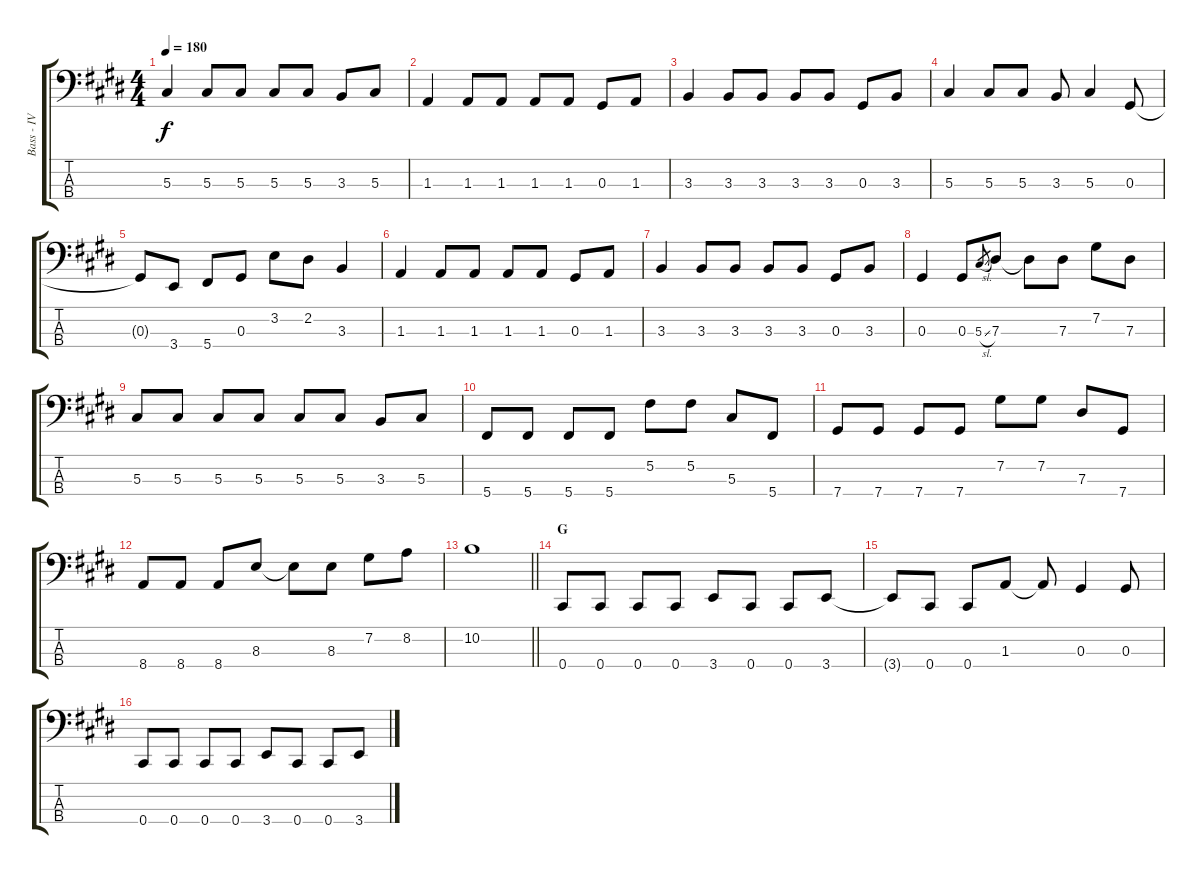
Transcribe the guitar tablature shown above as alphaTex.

\track ("Bass - IV" "Bass - IV") {instrument electricbasspick}
\staff {score tabs}
\tuning (Gb2 Db2 Ab1 Db1) {hide}
\ts (4 4)
\tempo 180
\clef f4
\ks e
5.3.4{dy f} 5.3.8 5.3.8 5.3.8 5.3.8 3.3.8 5.3.8 |
1.3.4 1.3.8 1.3.8 1.3.8 1.3.8 0.3.8 1.3.8 |
3.3.4 3.3.8 3.3.8 3.3.8 3.3.8 0.3.8 3.3.8 |
5.3.4 5.3.8 5.3.8 3.3.8 5.3.4 0.3.8 |
0.3{t}.8 3.4.8 5.4.8 0.3.8 3.2.8 2.2.8 3.3.4 |
1.3.4 1.3.8 1.3.8 1.3.8 1.3.8 0.3.8 1.3.8 |
3.3.4 3.3.8 3.3.8 3.3.8 3.3.8 0.3.8 3.3.8 |
0.3.4 0.3.8 5.3{sl}.8{gr} 7.3.8 7.3{t}.8 7.3.8 7.2.8 7.3.8 |
5.3.8 5.3.8 5.3.8 5.3.8 5.3.8 5.3.8 3.3.8 5.3.8 |
5.4.8 5.4.8 5.4.8 5.4.8 5.2.8 5.2.8 5.3.8 5.4.8 |
7.4.8 7.4.8 7.4.8 7.4.8 7.2.8 7.2.8 7.3.8 7.4.8 |
8.4.8 8.4.8 8.4.8 8.3.8 8.3{t}.8 8.3.8 7.2.8 8.2.8 |
\barLineRight lightlight
10.2.1 |
\section ("" "G")
0.4.8 0.4.8 0.4.8 0.4.8 3.4.8 0.4.8 0.4.8 3.4.8 |
3.4{t}.8 0.4.8 0.4.8 1.3.8 1.3{t}.8 0.3.4 0.3.8 |
0.4.8 0.4.8 0.4.8 0.4.8 3.4.8 0.4.8 0.4.8 3.4.8
